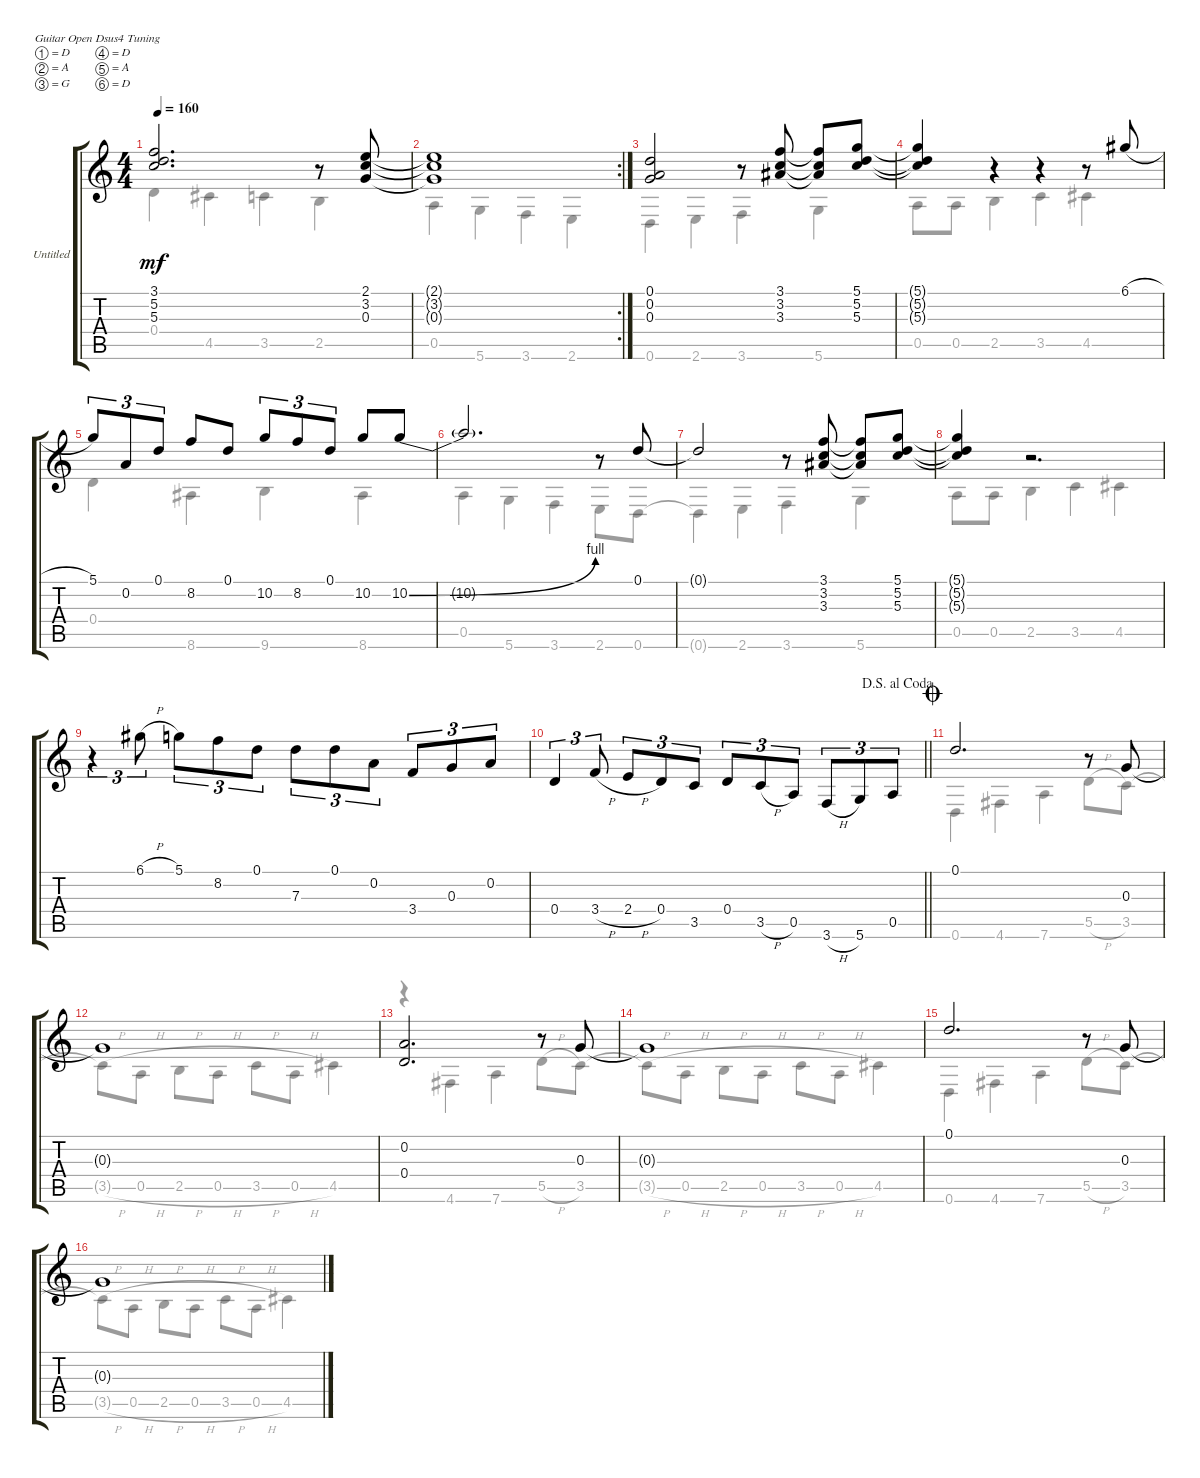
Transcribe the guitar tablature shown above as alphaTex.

\bracketExtendMode groupsimilarinstruments
\firstSystemTrackNameOrientation horizontal
\otherSystemsTrackNameOrientation horizontal
\track ("Untitled" "Untitled") {instrument acousticguitarsteel}
\staff {score tabs}
\tuning (D4 A3 G3 D3 A2 D2)
\voice
\ts (4 4)
\tempo 160
\clef g2
\ks c
(3.1{t} 5.2{t} 5.3{t}).2{d dy mf} r.8 (2.1 3.2 0.3).8 |
\rc 2
(2.1{t} 3.2{t} 0.3{t}).1 |
(0.1 0.2 0.3).2 r.8 (3.1 3.2 3.3).8 (3.1{t} 3.2{t} 3.3{t}).8 (5.1 5.2 5.3).8 |
(5.1{t} 5.2{t} 5.3{t}).4 r.4 r.4 r.8 6.1{h}.8 |
5.1.8{tu (3 2)} 0.2.8{tu (3 2)} 0.1.8{tu (3 2)} 8.2.8 0.1.8 10.2.8{tu (3 2)} 8.2.8{tu (3 2)} 0.1.8{tu (3 2)} 10.2.8 10.2{be (bend 0 0 15 4)}.8 |
10.2{t}.2{d} r.8 0.1.8 |
0.1{t}.2 r.8 (3.1 3.2 3.3).8 (3.1{t} 3.2{t} 3.3{t}).8 (5.1 5.2 5.3).8 |
(5.1{t} 5.2{t} 5.3{t}).4 r.2{d} |
r.4{tu (3 2)} 6.1{h}.8{tu (3 2)} 5.1.8{tu (3 2)} 8.2.8{tu (3 2)} 0.1.8{tu (3 2)} 7.3.8{tu (3 2)} 0.1.8{tu (3 2)} 0.2.8{tu (3 2)} 3.4.8{tu (3 2)} 0.3.8{tu (3 2)} 0.2.8{tu (3 2)} |
\jump dalsegnoalcoda
\barLineRight lightlight
0.4.4{tu (3 2)} 3.4{h}.8{tu (3 2)} 2.4{h}.8{tu (3 2)} 0.4.8{tu (3 2)} 3.5.8{tu (3 2)} 0.4.8{tu (3 2)} 3.5{h}.8{tu (3 2)} 0.5.8{tu (3 2)} 3.6{h}.8{tu (3 2)} 5.6.8{tu (3 2)} 0.5.8{tu (3 2)} |
\jump coda
0.1.2{d} r.8 0.3.8 |
0.3{t}.1 |
(0.2 0.4).2{d} r.8 0.3.8 |
0.3{t}.1 |
0.1.2{d} r.8 0.3.8 |
0.3{t}.1
\voice
\clef g2
\ottava regular
\simile none
\ks c
0.4.4{dy mf} 4.5.4 3.5.4 2.5.4 |
0.5.4 5.6.4 3.6.4 2.6.4 |
0.6.4 2.6.4 3.6.4 5.6.4 |
0.5.8 0.5.8 2.5.4 3.5.4 4.5.4 |
0.4.4 8.6.4 9.6.4 8.6.4 |
0.5.4 5.6.4 3.6.4 2.6.8 0.6.8 |
0.6{t}.4 2.6.4 3.6.4 5.6.4 |
0.5.8 0.5.8 2.5.4 3.5.4 4.5.4 |
|
\barLineRight lightlight
|
0.6.4 4.6.4 7.6.4 5.5{h}.8 3.5.8 |
3.5{h t}.8 0.5{h}.8 2.5{h}.8 0.5{h}.8 3.5{h}.8 0.5{h}.8 4.5.4 |
r.4 4.6.4 7.6.4 5.5{h}.8 3.5.8 |
3.5{h t}.8 0.5{h}.8 2.5{h}.8 0.5{h}.8 3.5{h}.8 0.5{h}.8 4.5.4 |
0.6.4 4.6.4 7.6.4 5.5{h}.8 3.5.8 |
3.5{h t}.8 0.5{h}.8 2.5{h}.8 0.5{h}.8 3.5{h}.8 0.5{h}.8 4.5.4
